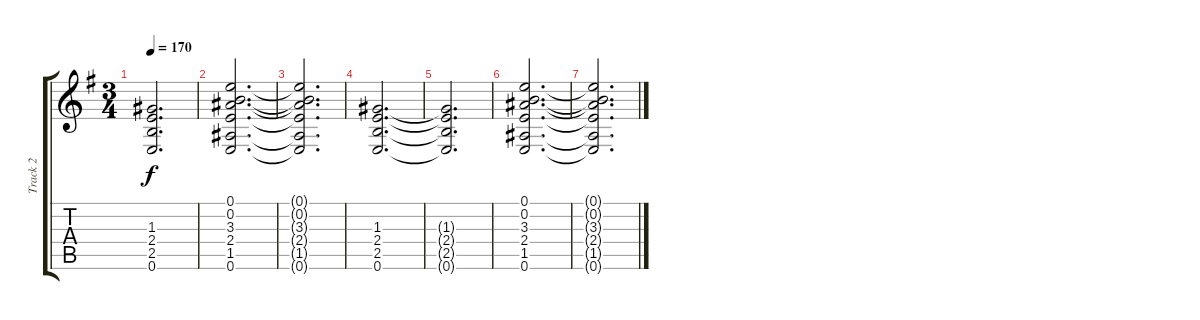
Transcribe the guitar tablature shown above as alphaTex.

\track ("Track 2" "Track 2") {instrument distortionguitar}
\staff {score tabs}
\tuning (E4 B3 G3 D3 A2 E2) {hide}
\ts (3 4)
\tempo 170
\clef g2
\ks g
(1.3{t} 2.4{t} 2.5{t} 0.6{t}).2{d dy f} |
(0.1 0.2 3.3 2.4 1.5 0.6).2{d volume 8} |
(0.1{t} 0.2{t} 3.3{t} 2.4{t} 1.5{t} 0.6{t}).2{d} |
(1.3 2.4 2.5 0.6).2{d} |
(1.3{t} 2.4{t} 2.5{t} 0.6{t}).2{d} |
(0.1 0.2 3.3 2.4 1.5 0.6).2{d volume 3} |
(0.1{t} 0.2{t} 3.3{t} 2.4{t} 1.5{t} 0.6{t}).2{d}
